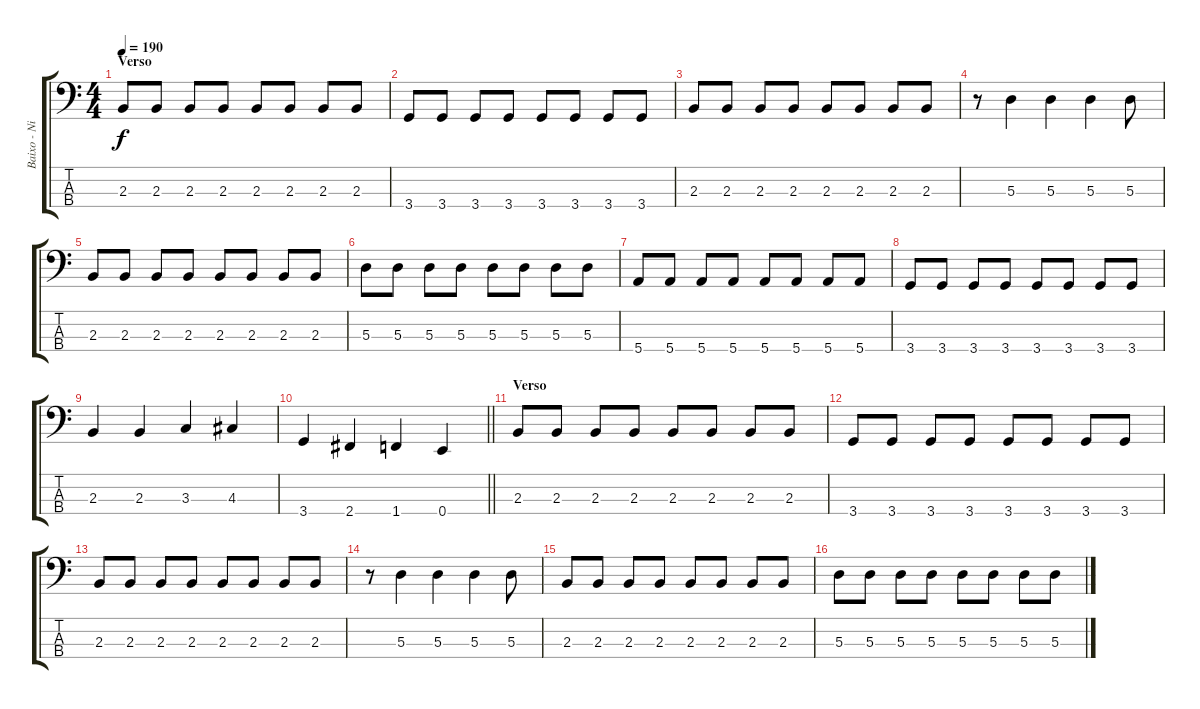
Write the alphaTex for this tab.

\track ("Baixo - Nikola" "Baixo - Ni") {instrument electricbasspick}
\staff {score tabs}
\tuning (G2 D2 A1 E1) {hide}
\ts (4 4)
\section ("" "Verso ")
\tempo 190
\clef f4
\ks c
2.3.8{dy f} 2.3.8 2.3.8 2.3.8 2.3.8 2.3.8 2.3.8 2.3.8 |
3.4.8 3.4.8 3.4.8 3.4.8 3.4.8 3.4.8 3.4.8 3.4.8 |
2.3.8 2.3.8 2.3.8 2.3.8 2.3.8 2.3.8 2.3.8 2.3.8 |
r.8 5.3.4 5.3.4 5.3.4 5.3.8 |
2.3.8 2.3.8 2.3.8 2.3.8 2.3.8 2.3.8 2.3.8 2.3.8 |
5.3.8 5.3.8 5.3.8 5.3.8 5.3.8 5.3.8 5.3.8 5.3.8 |
5.4.8 5.4.8 5.4.8 5.4.8 5.4.8 5.4.8 5.4.8 5.4.8 |
3.4.8 3.4.8 3.4.8 3.4.8 3.4.8 3.4.8 3.4.8 3.4.8 |
2.3.4 2.3.4 3.3.4 4.3.4 |
\barLineRight lightlight
3.4.4 2.4.4 1.4.4 0.4.4 |
\section ("" "Verso")
2.3.8 2.3.8 2.3.8 2.3.8 2.3.8 2.3.8 2.3.8 2.3.8 |
3.4.8 3.4.8 3.4.8 3.4.8 3.4.8 3.4.8 3.4.8 3.4.8 |
2.3.8 2.3.8 2.3.8 2.3.8 2.3.8 2.3.8 2.3.8 2.3.8 |
r.8 5.3.4 5.3.4 5.3.4 5.3.8 |
2.3.8 2.3.8 2.3.8 2.3.8 2.3.8 2.3.8 2.3.8 2.3.8 |
5.3.8 5.3.8 5.3.8 5.3.8 5.3.8 5.3.8 5.3.8 5.3.8
